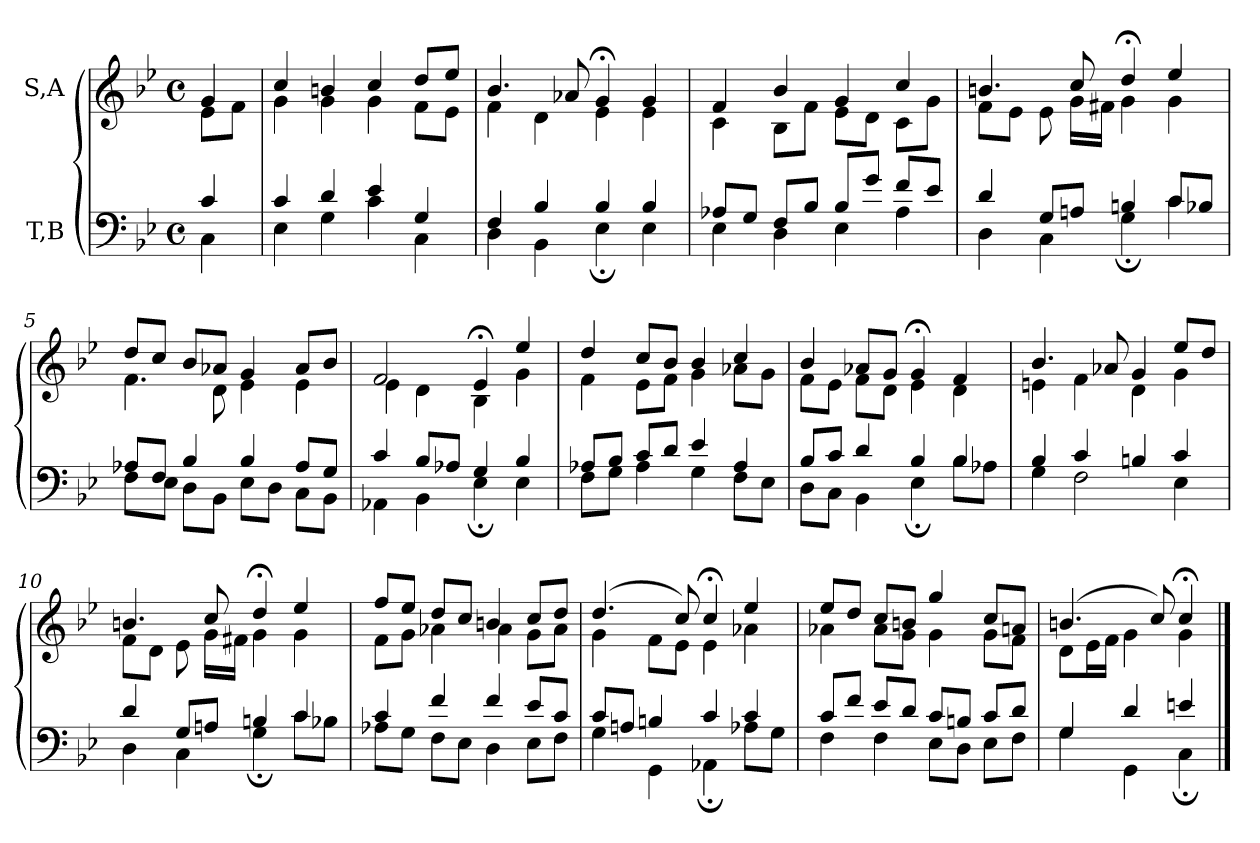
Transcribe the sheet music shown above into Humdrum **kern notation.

**kern	**kern
*part2	*part1
*staff2	*staff1
*I"T,B	*I"S,A
*clefF4	*clefG2
*k[b-e-]	*k[b-e-]
*M4/4	*M4/4
*met(c)	*met(c)
=	=
*^	*^
4c	4C	4g	8e-L
.	.	.	8fJ
=1	=1	=1	=1
4c	4E-	4cc	4g
4d	4G	4bn	4g
4e-	4c	4cc	4g
4G	4C	8ddL	8fL
.	.	8ee-J	8e-J
=2	=2	=2	=2
4F	4D	4.b-	4f
4B-	4BB-	.	4d
.	.	8a-X	.
4B-	4E-;	4g;<	4e-
4B-	4E-	4g	4e-
=3	=3	=3	=3
8A-XL	4E-	4f	4c
8GJ	.	.	.
8FL	4D	4b-	8B-L
8B-J	.	.	8fJ
8B-L	4E-	4g	8e-L
8gJ	.	.	8dJ
8fL	4A-	4cc	8cL
8e-J	.	.	8gJ
=4	=4	=4	=4
4d	4D	4.bn	8fL
.	.	.	8e-J
8GL	4C	.	8e-
8AnJ	.	8cc	16gLL
.	.	.	16f#XJJ
4Bn	4G;	4dd;<	4g
8cL	4c	4ee-	4g
8B-XJ	.	.	.
=5	=5	=5	=5
8A-XL	8FL	8ddL	4.f
8FJ	8E-J	8ccJ	.
4B-	8DL	8b-L	.
.	8BB-J	8a-XJ	8d
4B-	8E-L	4g	4e-
.	8DJ	.	.
8A-L	8CL	8a-L	4e-
8GJ	8BB-J	8b-J	.
=6	=6	=6	=6
4c	4AA-X	2f	4e-
8B-L	4BB-	.	4d
8A-XJ	.	.	.
4G	4E-;	4e-;<	4B-
4B-	4E-	4ee-	4g
=7	=7	=7	=7
8A-XL	8FL	4dd	4f
8B-J	8GJ	.	.
8cL	4A-	8ccL	8e-L
8dJ	.	8b-J	8fJ
4e-	4G	4b-	4g
4A-	8FL	4cc	8a-XL
.	8E-J	.	8gJ
=8	=8	=8	=8
8B-L	8DL	4b-	8fL
8cJ	8CJ	.	8e-J
4d	4BB-	8a-XL	8fL
.	.	8gJ	8dJ
4B-	4E-;	4g;<	4e-
4B-	8B-L	4f	4d
.	8A-XJ	.	.
=9	=9	=9	=9
4B-	4G	4.b-	4en
4c	2F	.	4f
.	.	8a-X	.
4Bn	.	4g	4d
4c	4E-	8ee-L	4g
.	.	8ddJ	.
=10	=10	=10	=10
4d	4D	4.bn	8fL
.	.	.	8dJ
8GL	4C	.	8e-
8AnJ	.	8cc	16gLL
.	.	.	16f#XJJ
4Bn	4G;	4dd;<	4g
4c	8cL	4ee-	4g
.	8B-XJ	.	.
=11	=11	=11	=11
4c	8A-XL	8ffL	8fL
.	8GJ	8ee-J	8gJ
4f	8FL	8ddL	4a-X
.	8E-J	8ccJ	.
4f	4D	4bn	4a-
8e-L	8E-L	8ccL	8gL
8cJ	8FJ	8ddJ	8a-J
=12	=12	=12	=12
8cL	4G	(>4.dd	4g
8AnJ	.	.	.
4Bn	4GG	.	8fL
.	.	8cc)	8e-J
4c	4AA-X;	4cc;<	4e-
4c	8A-XL	4ee-	4a-X
.	8GJ	.	.
=13	=13	=13	=13
8cL	4F	8ee-L	4a-X
8fJ	.	8ddJ	.
8e-L	4F	8ccL	8a-L
8dJ	.	8bnJ	8gJ
8cL	8E-L	4gg	4g
8BnJ	8DJ	.	.
8cL	8E-L	8ccL	8gL
8dJ	8FJ	8anJ	8fJ
=14	=14	=14	=14
4G	4G	(>4.bn	8dL
.	.	.	16e-L
.	.	.	16fJJ
4d	4GG	.	4g
.	.	8cc)	.
4en	4C;	4cc;<	4g
*v	*v	*	*
*	*v	*v
==	==
*-	*-
